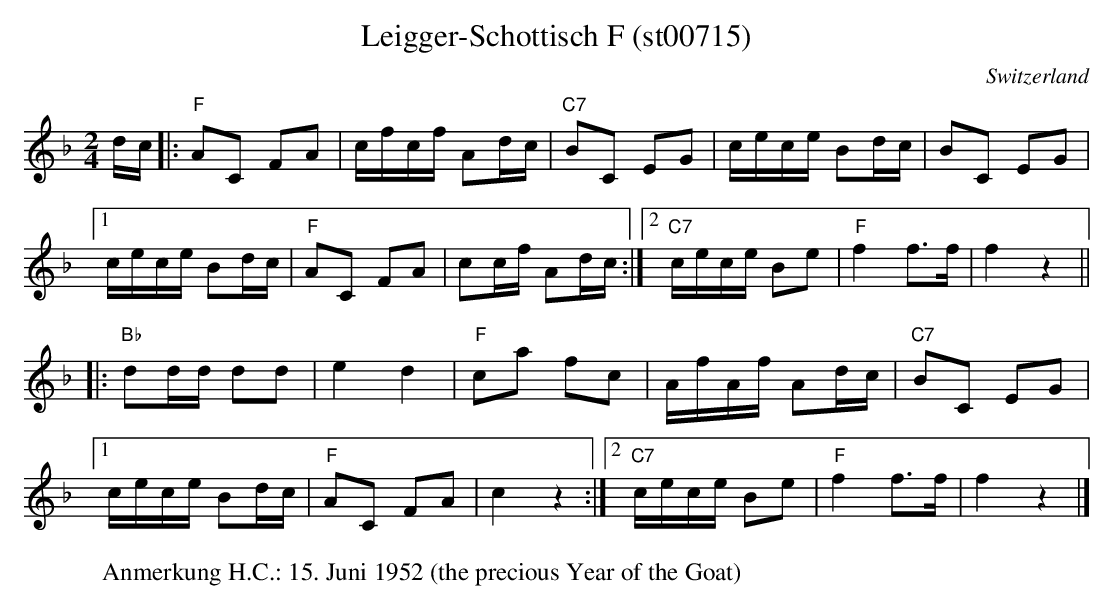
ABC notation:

X:1
T: Leigger-Schottisch F (st00715)
O:Switzerland
M:2/4
L:1/8
K:F major
d/c/|: "F"AC FA | c/f/c/f/ Ad/c/ |  "C7"BC EG | c/e/c/e/ Bd/c/ | BC EG |1
c/e/c/e/  Bd/c/ | "F"AC FA | cc/f/ Ad/c/  :|2 "C7"c/e/c/e/ Be | "F"f2 f>f | f2z2 ||
|: "Bb"dd/d/ dd | e2d2 | "F"ca fc | A/f/A/f/ Ad/c/ | "C7"BC EG |1
c/e/c/e/ Bd/c/ | "F"AC FA | c2z2 :|2 "C7"c/e/c/e/ Be | "F"f2f>f | f2z2 |]
W: Anmerkung H.C.: 15. Juni 1952 (the precious Year of the Goat)
